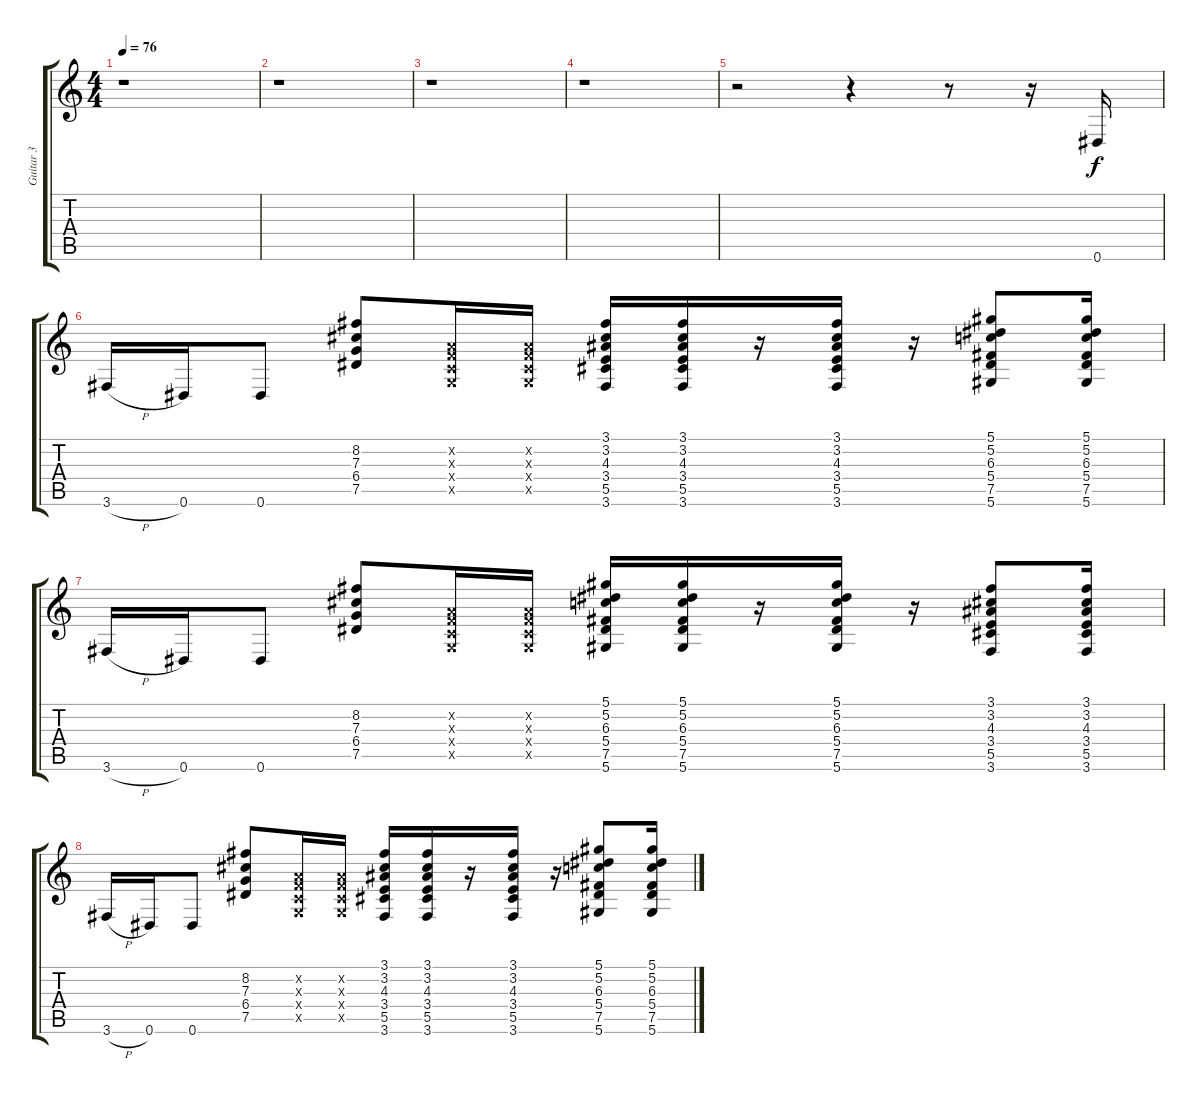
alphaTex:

\track ("Guitar 3" "Guitar 3") {instrument overdrivenguitar}
\staff {score tabs}
\tuning (Eb4 Bb3 Gb3 Db3 Ab2 Eb2) {hide}
\ts (4 4)
\tempo 76
\clef g2
\ks c
r.1{dy f instrument overdrivenguitar} |
r.1 |
r.1 |
r.1 |
r.2 r.4 r.8 r.16 0.6.16 |
3.6{h}.16 0.6.16 0.6.8 (8.2 7.3 6.4 7.5).8 (-1.2{x} -1.3{x} -1.4{x} -1.5{x}).16 (-1.2{x} -1.3{x} -1.4{x} -1.5{x}).16 (3.1 3.2 4.3 3.4 5.5 3.6).16 (3.1 3.2 4.3 3.4 5.5 3.6).16 r.16 (3.1 3.2 4.3 3.4 5.5 3.6).16 r.16 (5.1 5.2 6.3 5.4 7.5 5.6).8 (5.1 5.2 6.3 5.4 7.5 5.6).16 |
3.6{h}.16 0.6.16 0.6.8 (8.2 7.3 6.4 7.5).8 (-1.2{x} -1.3{x} -1.4{x} -1.5{x}).16 (-1.2{x} -1.3{x} -1.4{x} -1.5{x}).16 (5.1 5.2 6.3 5.4 7.5 5.6).16 (5.1 5.2 6.3 5.4 7.5 5.6).16 r.16 (5.1 5.2 6.3 5.4 7.5 5.6).16 r.16 (3.1 3.2 4.3 3.4 5.5 3.6).8 (3.1 3.2 4.3 3.4 5.5 3.6).16 |
3.6{h}.16 0.6.16 0.6.8 (8.2 7.3 6.4 7.5).8 (-1.2{x} -1.3{x} -1.4{x} -1.5{x}).16 (-1.2{x} -1.3{x} -1.4{x} -1.5{x}).16 (3.1 3.2 4.3 3.4 5.5 3.6).16 (3.1 3.2 4.3 3.4 5.5 3.6).16 r.16 (3.1 3.2 4.3 3.4 5.5 3.6).16 r.16 (5.1 5.2 6.3 5.4 7.5 5.6).8 (5.1 5.2 6.3 5.4 7.5 5.6).16
